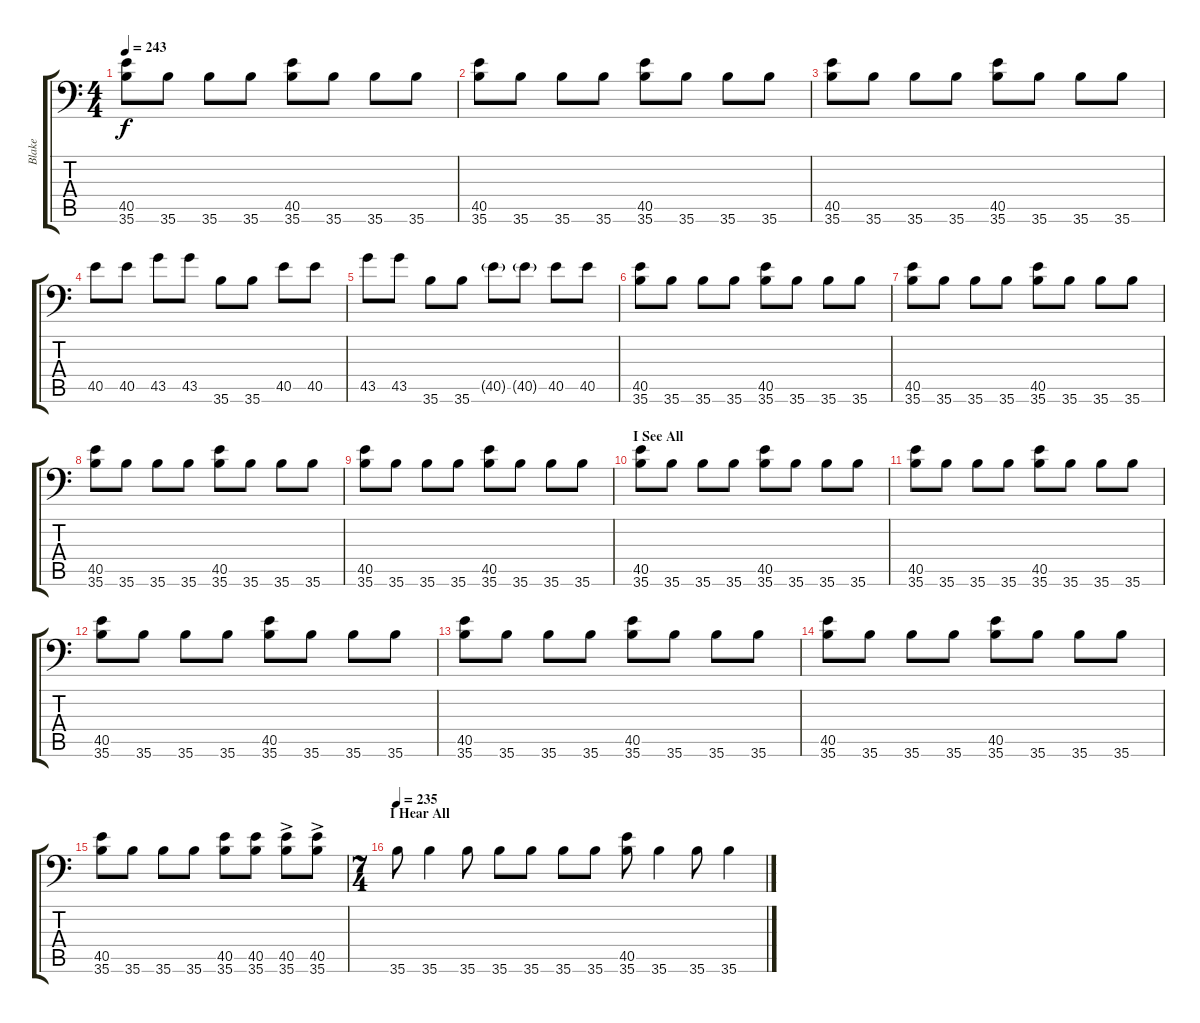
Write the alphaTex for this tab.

\track ("Blake" "Blake") {instrument acousticgrandpiano}
\staff {score tabs}
\tuning (C-1 C-1 C-1 C-1 C-1 C-1) {hide}
\ts (4 4)
\tempo 243
\clef f4
\ks c
(40.5 35.6).8{dy f} 35.6.8 35.6.8 35.6.8 (40.5 35.6).8 35.6.8 35.6.8 35.6.8 |
(40.5 35.6).8 35.6.8 35.6.8 35.6.8 (40.5 35.6).8 35.6.8 35.6.8 35.6.8 |
(40.5 35.6).8 35.6.8 35.6.8 35.6.8 (40.5 35.6).8 35.6.8 35.6.8 35.6.8 |
40.5.8 40.5.8 43.5.8 43.5.8 35.6.8 35.6.8 40.5.8 40.5.8 |
43.5.8 43.5.8 35.6.8 35.6.8 40.5{g}.8 40.5{g}.8 40.5.8 40.5.8 |
(40.5 35.6).8 35.6.8 35.6.8 35.6.8 (40.5 35.6).8 35.6.8 35.6.8 35.6.8 |
(40.5 35.6).8 35.6.8 35.6.8 35.6.8 (40.5 35.6).8 35.6.8 35.6.8 35.6.8 |
(40.5 35.6).8 35.6.8 35.6.8 35.6.8 (40.5 35.6).8 35.6.8 35.6.8 35.6.8 |
(40.5 35.6).8 35.6.8 35.6.8 35.6.8 (40.5 35.6).8 35.6.8 35.6.8 35.6.8 |
\section ("" "I See All")
(40.5 35.6).8 35.6.8 35.6.8 35.6.8 (40.5 35.6).8 35.6.8 35.6.8 35.6.8 |
(40.5 35.6).8 35.6.8 35.6.8 35.6.8 (40.5 35.6).8 35.6.8 35.6.8 35.6.8 |
(40.5 35.6).8 35.6.8 35.6.8 35.6.8 (40.5 35.6).8 35.6.8 35.6.8 35.6.8 |
(40.5 35.6).8 35.6.8 35.6.8 35.6.8 (40.5 35.6).8 35.6.8 35.6.8 35.6.8 |
(40.5 35.6).8 35.6.8 35.6.8 35.6.8 (40.5 35.6).8 35.6.8 35.6.8 35.6.8 |
(40.5 35.6).8 35.6.8 35.6.8 35.6.8 (40.5 35.6).8 (40.5 35.6).8 (40.5{ac} 35.6).8 (40.5{ac} 35.6).8 |
\ts (7 4)
\section ("" "I Hear All")
\tempo 235
35.6.8 35.6.4 35.6.8 35.6.8 35.6.8 35.6.8 35.6.8 (40.5 35.6).8 35.6.4 35.6.8 35.6.4
